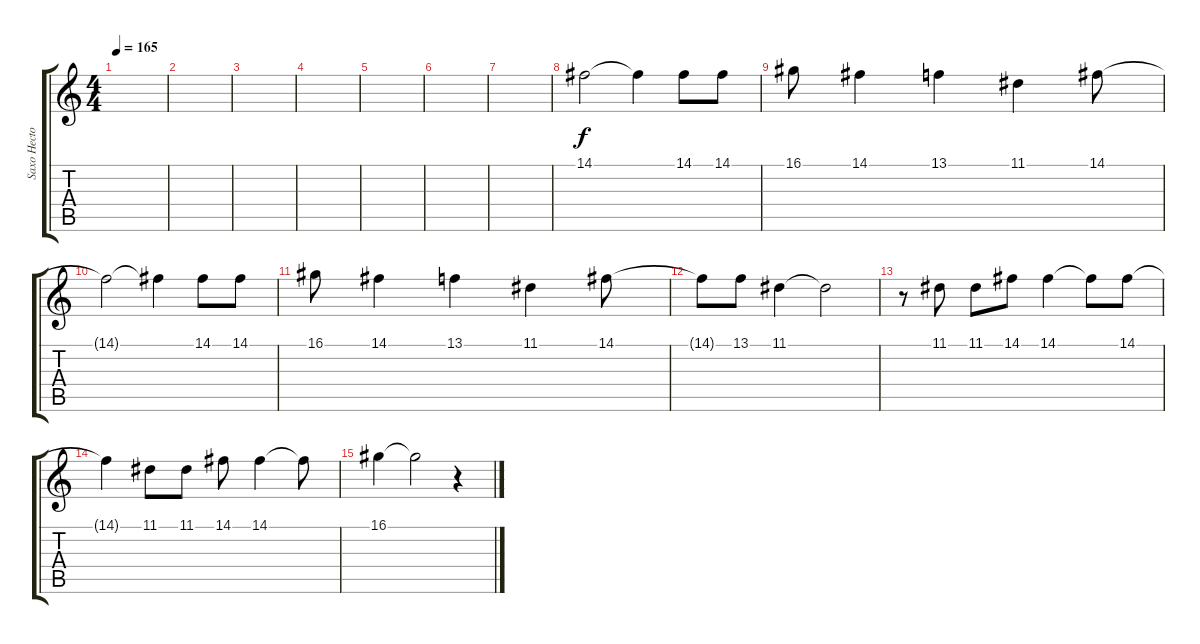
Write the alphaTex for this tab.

\track ("Saxo Hector Moncada" "Saxo Hecto") {instrument tenorsax}
\staff {score tabs}
\tuning (E4 B3 G3 D3 A2 E2) {hide}
\ts (4 4)
\tempo 165
\clef g2
\ks c
|
|
|
|
|
|
|
14.1.2 14.1{t}.4 14.1.8 14.1.8 |
16.1.8 14.1.4 13.1.4 11.1.4 14.1.8 |
14.1{t}.2 14.1{t}.4 14.1.8 14.1.8 |
16.1.8 14.1.4 13.1.4 11.1.4 14.1.8 |
14.1{t}.8 13.1.8 11.1.4 11.1{t}.2 |
r.8 11.1.8 11.1.8 14.1.8 14.1.4 14.1{t}.8 14.1.8 |
14.1{t}.4 11.1.8 11.1.8 14.1.8 14.1.4 14.1{t}.8 |
16.1.4 16.1{t}.2 r.4
